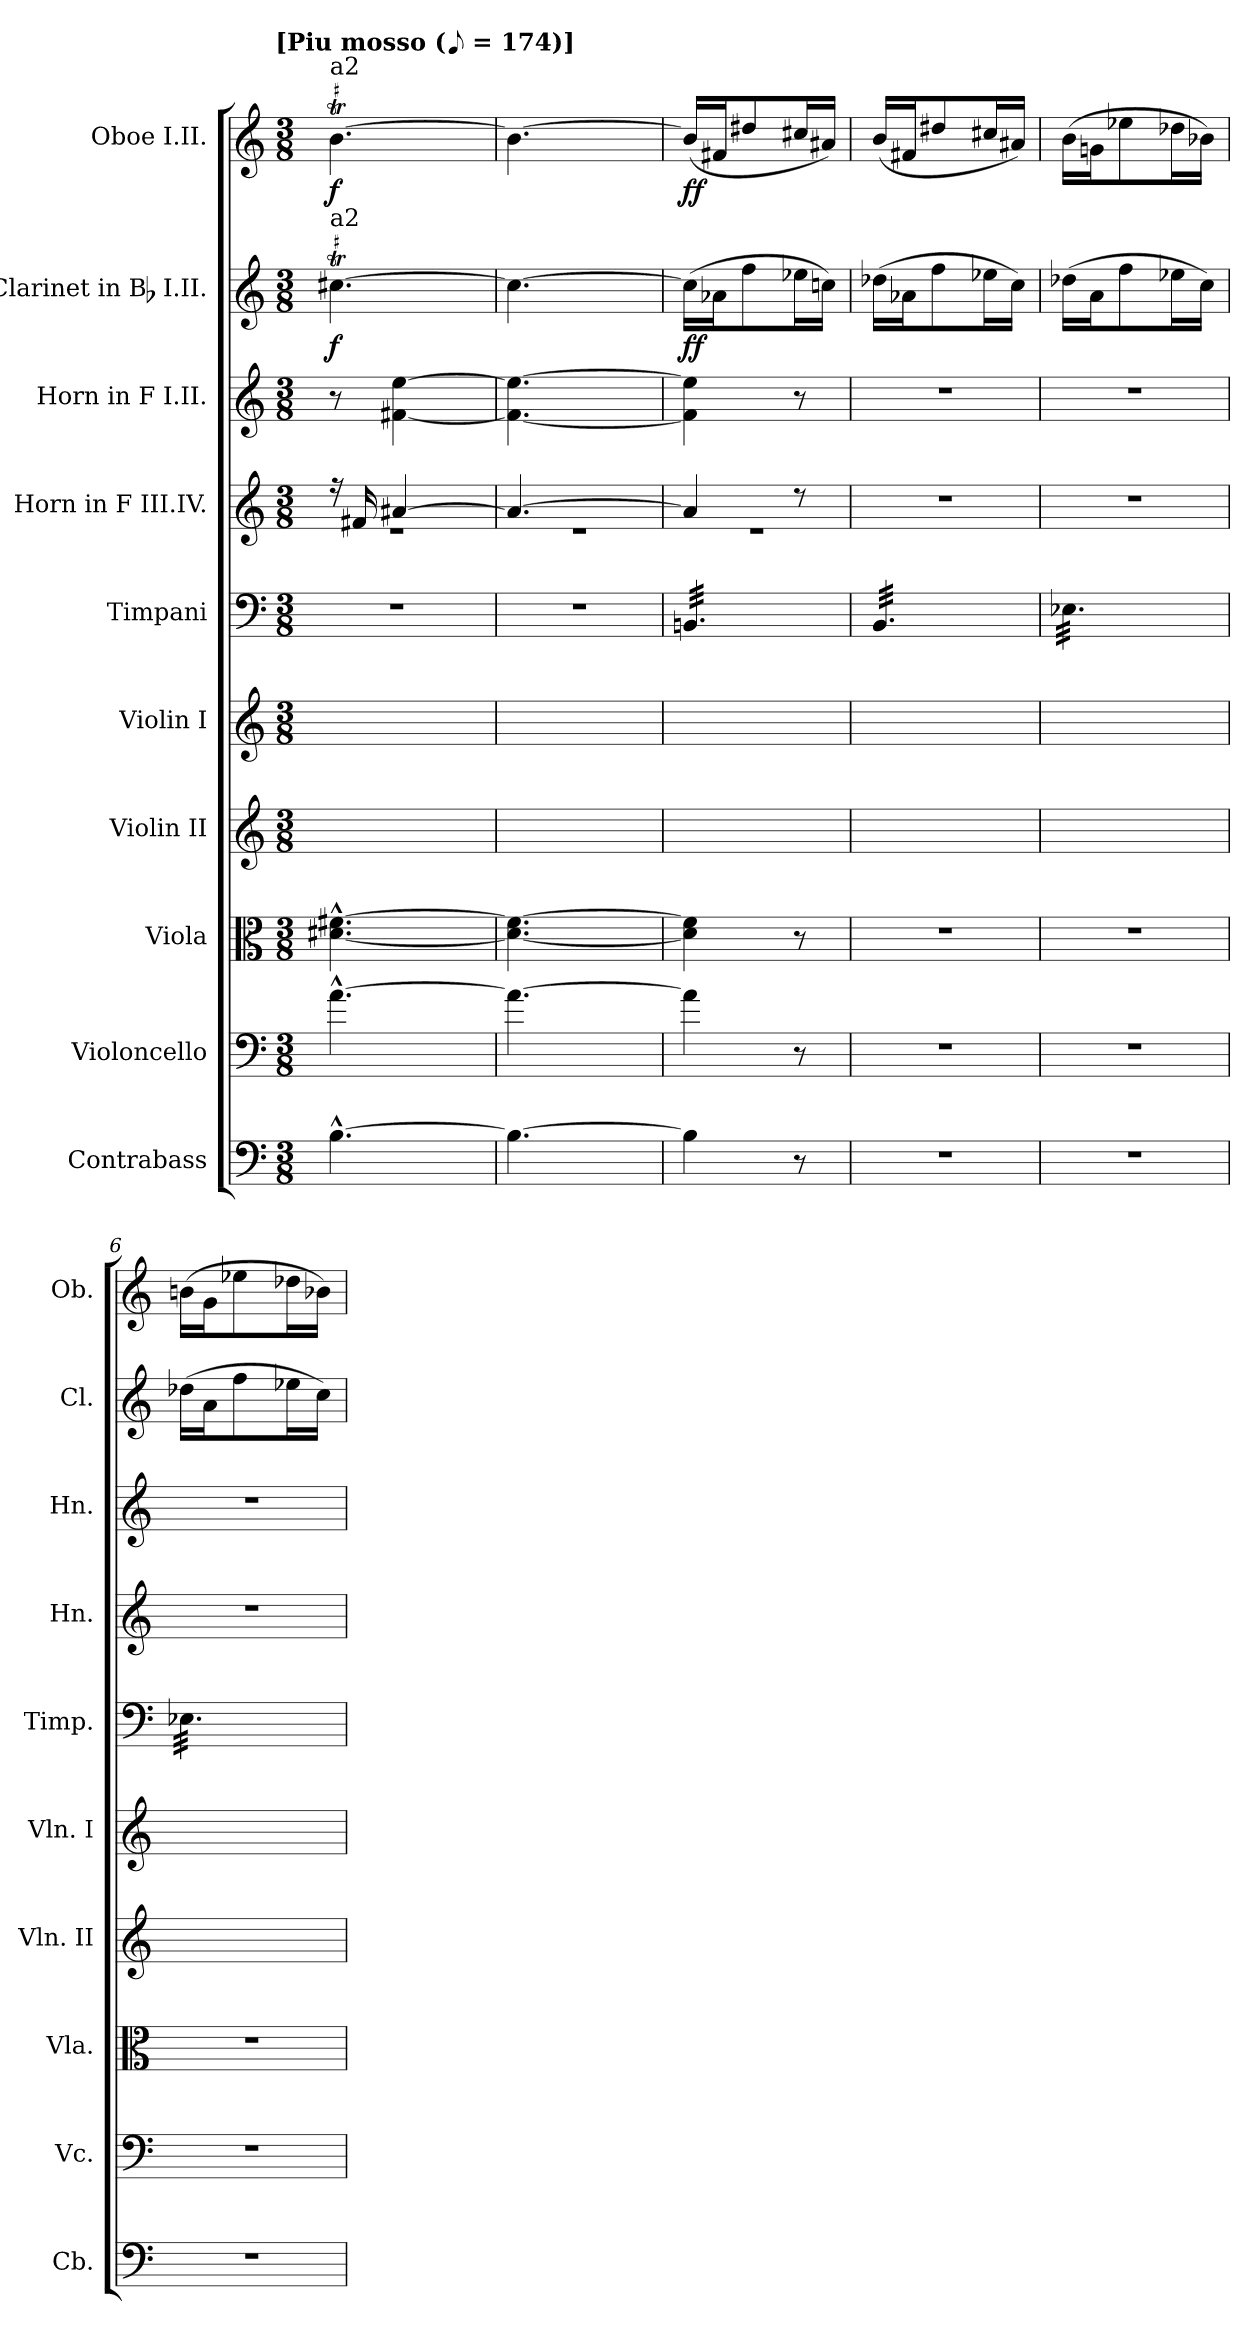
**kern	**kern	**kern	**kern	**kern	**kern	**kern	**kern	**kern	**dynam	**kern	**dynam
*part10	*part9	*part8	*part7	*part6	*part5	*part4	*part3	*part2	*part2	*part1	*part1
*staff10	*staff9	*staff8	*staff7	*staff6	*staff5	*staff4	*staff3	*staff2	*staff2	*staff1	*staff1
*I"Contrabass	*I"Violoncello	*I"Viola	*I"Violin II	*I"Violin I	*I"Timpani	*I"Horn in F III.IV.	*I"Horn in F I.II.	*I"Clarinet in Bb I.II.	*	*I"Oboe I.II.	*
*I'Cb.	*I'Vc.	*I'Vla.	*I'Vln. II	*I'Vln. I	*I'Timp.	*I'Hn.	*I'Hn.	*I'Cl.	*	*I'Ob.	*
*clefF4	*clefF4	*clefC3	*clefG2	*clefG2	*clefF4	*clefG2	*clefG2	*clefG2	*	*clefG2	*
*ITrd7c12	*	*	*	*	*	*ITrd4c7	*ITrd4c7	*ITrd1c2	*	*	*
*k[]	*k[]	*k[]	*k[]	*k[]	*k[]	*k[b-]	*k[b-]	*k[b-e-]	*	*k[]	*
!!LO:TX:omd:t=[Piu mosso ([8th] = 174)]
*M3/8	*M3/8	*M3/8	*M3/8	*M3/8	*M3/8	*M3/8	*M3/8	*M3/8	*	*M3/8	*
*MM87	*MM87	*MM87	*MM87	*MM87	*MM87	*MM87	*MM87	*MM87	*	*MM87	*
=1	=1	=1	=1	=1	=1	=1	=1	=1	=1	=1	=1
*	*	*	*	*	*	*^	*	*	*	*	*
!	!	!	!	!	!	!	!	!	!	!	!LO:TX:a:t=a2	!
!	!	!	!	!	!	!	!	!	!LO:TX:a:t=a2	!	!	!
!	!	!	!	!	!	!	!	!	!LO:TR:acc=#	!	!LO:TR:acc=#	!
[4.BB^^	[4.a^^	[4.d#X^^ [4.f#X^^	16ryy	16ryy	8%3r	16r	4.re	8r	[4.bnT	f	[4.bT	f
.	.	.	32ryy	32ryy	.	16Bn	.	.	.	.	.	.
.	.	.	32ryy	32ryy	.	.	.	.	.	.	.	.
.	.	.	16ryy	16ryy	.	[4d#X	.	[4Bn [4a	.	.	.	.
.	.	.	32ryy	32ryy	.	.	.	.	.	.	.	.
.	.	.	32ryy	32ryy	.	.	.	.	.	.	.	.
.	.	.	16ryy	16ryy	.	.	.	.	.	.	.	.
.	.	.	32ryy	32ryy	.	.	.	.	.	.	.	.
.	.	.	32ryy	32ryy	.	.	.	.	.	.	.	.
=2	=2	=2	=2	=2	=2	=2	=2	=2	=2	=2	=2	=2
4.BB_	4.a_	4.d#_ 4.f#_	16ryy	16ryy	8%3r	4.d#_	4.re	4.B_ 4.a_	4.bTTT_	.	4.bTTT_	.
.	.	.	32ryy	32ryy	.	.	.	.	.	.	.	.
.	.	.	32ryy	32ryy	.	.	.	.	.	.	.	.
.	.	.	16ryy	16ryy	.	.	.	.	.	.	.	.
.	.	.	32ryy	32ryy	.	.	.	.	.	.	.	.
.	.	.	32ryy	32ryy	.	.	.	.	.	.	.	.
.	.	.	16ryy	16ryy	.	.	.	.	.	.	.	.
.	.	.	32ryy	32ryy	.	.	.	.	.	.	.	.
.	.	.	32ryy	32ryy	.	.	.	.	.	.	.	.
=3	=3	=3	=3	=3	=3	=3	=3	=3	=3	=3	=3	=3
*	*	*	*	*	*tremolo	*	*	*	*	*	*	*
4BB]	4a]	4d#] 4f#]	16ryy	16ryy	32BBnLLL	4d#]	4.re	4B] 4a]	(16bLL]	ff	(16bLL]	ff
.	.	.	.	.	32BBn	.	.	.	.	.	.	.
.	.	.	32ryy	32ryy	32BBn	.	.	.	16g-XJ	.	16f#XJ	.
.	.	.	32ryy	32ryy	32BBn	.	.	.	.	.	.	.
.	.	.	16ryy	16ryy	32BBn	.	.	.	8ee-	.	8dd#X	.
.	.	.	.	.	32BBn	.	.	.	.	.	.	.
.	.	.	32ryy	32ryy	32BBn	.	.	.	.	.	.	.
.	.	.	32ryy	32ryy	32BBn	.	.	.	.	.	.	.
8r	8r	8r	16ryy	16ryy	32BBn	8r	.	8r	16dd-XL	.	16cc#XL	.
.	.	.	.	.	32BBn	.	.	.	.	.	.	.
.	.	.	32ryy	32ryy	32BBn	.	.	.	16b-XJJ)	.	16a#XJJ)	.
.	.	.	32ryy	32ryy	32BBnJJJ	.	.	.	.	.	.	.
*	*	*	*	*	*	*v	*v	*	*	*	*	*
=4	=4	=4	=4	=4	=4	=4	=4	=4	=4	=4	=4
8%3r	8%3r	8%3r	16ryy	16ryy	32BBLLL	8%3r	8%3r	(16cc-XLL	.	(16bLL	.
.	.	.	.	.	32BB	.	.	.	.	.	.
.	.	.	32ryy	32ryy	32BB	.	.	16g-XJ	.	16f#XJ	.
.	.	.	32ryy	32ryy	32BB	.	.	.	.	.	.
.	.	.	16ryy	16ryy	32BB	.	.	8ee-	.	8dd#X	.
.	.	.	.	.	32BB	.	.	.	.	.	.
.	.	.	32ryy	32ryy	32BB	.	.	.	.	.	.
.	.	.	32ryy	32ryy	32BB	.	.	.	.	.	.
.	.	.	16ryy	16ryy	32BB	.	.	16dd-XL	.	16cc#XL	.
.	.	.	.	.	32BB	.	.	.	.	.	.
.	.	.	32ryy	32ryy	32BB	.	.	16b-JJ)	.	16a#XJJ)	.
.	.	.	32ryy	32ryy	32BBJJJ	.	.	.	.	.	.
=5	=5	=5	=5	=5	=5	=5	=5	=5	=5	=5	=5
8%3r	8%3r	8%3r	16ryy	16ryy	32E-XLLL	8%3r	8%3r	(16cc-XLL	.	(16bLL	.
.	.	.	.	.	32E-X	.	.	.	.	.	.
.	.	.	32ryy	32ryy	32E-X	.	.	16gJ	.	16gnJ	.
.	.	.	32ryy	32ryy	32E-X	.	.	.	.	.	.
.	.	.	16ryy	16ryy	32E-X	.	.	8ee-	.	8ee-X	.
.	.	.	.	.	32E-X	.	.	.	.	.	.
.	.	.	32ryy	32ryy	32E-X	.	.	.	.	.	.
.	.	.	32ryy	32ryy	32E-X	.	.	.	.	.	.
.	.	.	16ryy	16ryy	32E-X	.	.	16dd-XL	.	16dd-XL	.
.	.	.	.	.	32E-X	.	.	.	.	.	.
.	.	.	32ryy	32ryy	32E-X	.	.	16b-JJ)	.	16b-XJJ)	.
.	.	.	32ryy	32ryy	32E-XJJJ	.	.	.	.	.	.
=6	=6	=6	=6	=6	=6	=6	=6	=6	=6	=6	=6
8%3r	8%3r	8%3r	16ryy	16ryy	32E-XLLL	8%3r	8%3r	(16cc-XLL	.	(16bnLL	.
.	.	.	.	.	32E-X	.	.	.	.	.	.
.	.	.	32ryy	32ryy	32E-X	.	.	16gJ	.	16gJ	.
.	.	.	32ryy	32ryy	32E-X	.	.	.	.	.	.
.	.	.	16ryy	16ryy	32E-X	.	.	8ee-	.	8ee-X	.
.	.	.	.	.	32E-X	.	.	.	.	.	.
.	.	.	32ryy	32ryy	32E-X	.	.	.	.	.	.
.	.	.	32ryy	32ryy	32E-X	.	.	.	.	.	.
.	.	.	16ryy	16ryy	32E-X	.	.	16dd-XL	.	16dd-XL	.
.	.	.	.	.	32E-X	.	.	.	.	.	.
.	.	.	32ryy	32ryy	32E-X	.	.	16b-JJ)	.	16b-XJJ)	.
.	.	.	32ryy	32ryy	32E-XJJJ	.	.	.	.	.	.
*	*	*	*	*	*Xtremolo	*	*	*	*	*	*
=	=	=	=	=	=	=	=	=	=	=	=
*-	*-	*-	*-	*-	*-	*-	*-	*-	*-	*-	*-
